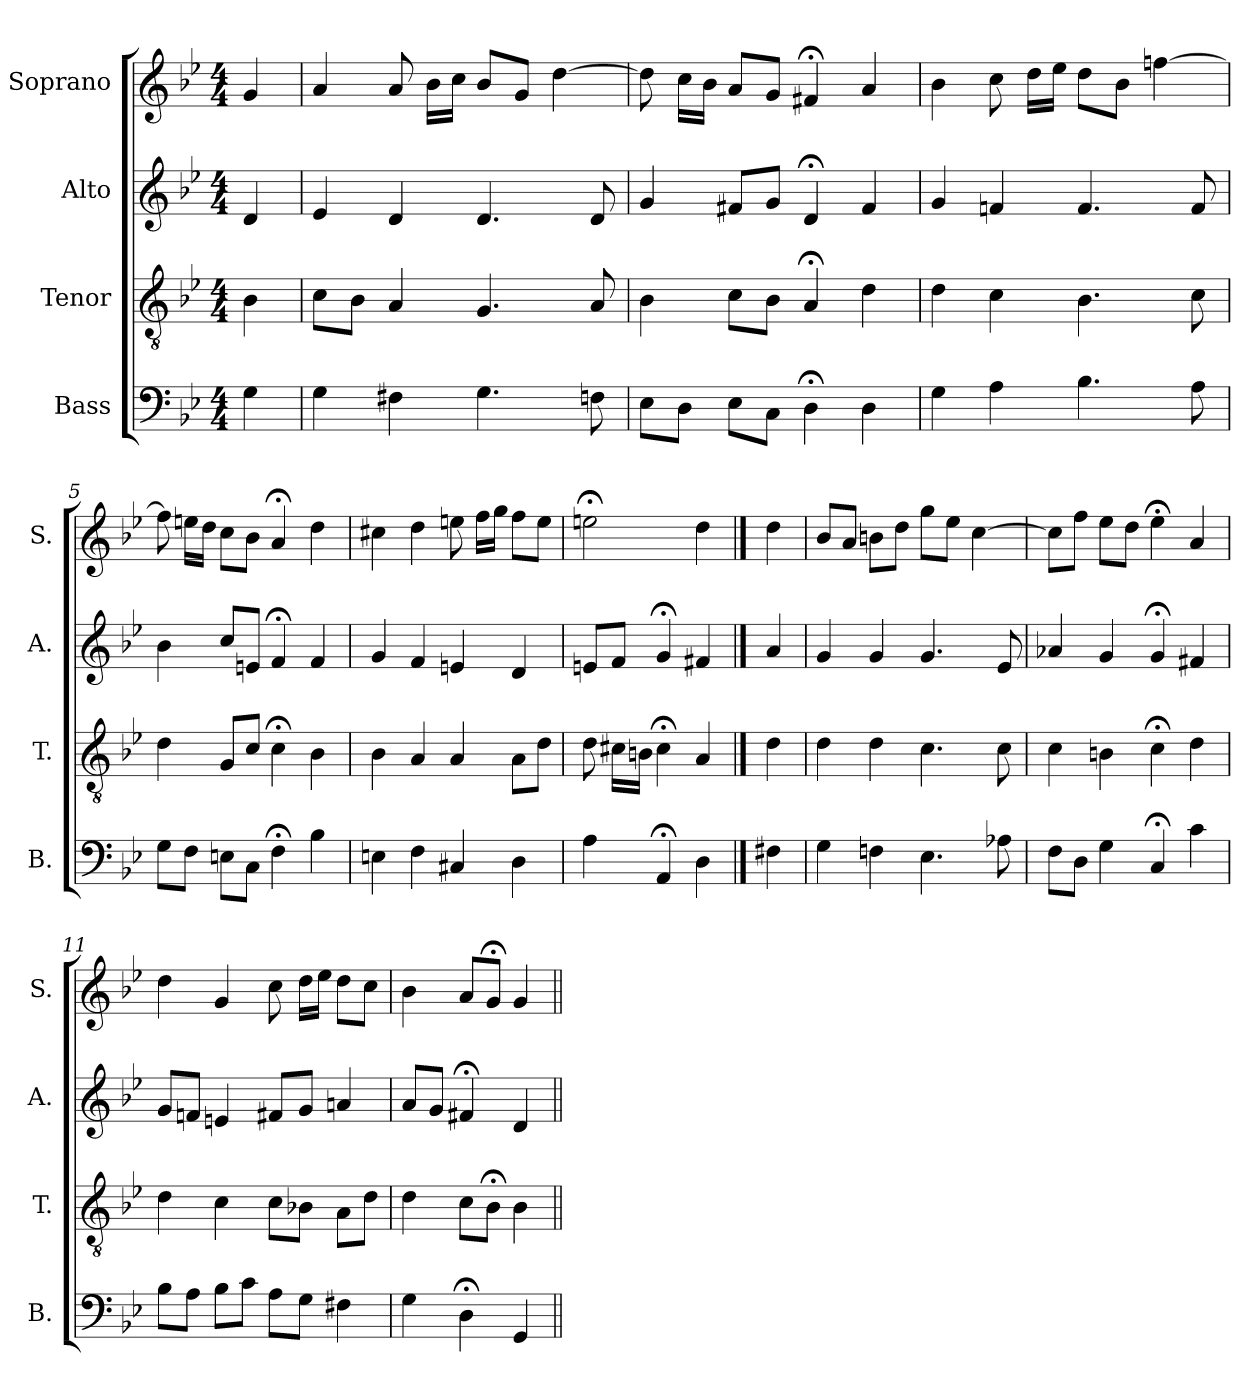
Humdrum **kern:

**kern	**kern	**kern	**kern
*part4	*part3	*part2	*part1
*staff4	*staff3	*staff2	*staff1
*I"Bass	*I"Tenor	*I"Alto	*I"Soprano
*I'B.	*I'T.	*I'A.	*I'S.
*clefF4	*clefGv2	*clefG2	*clefG2
*	*ITrd7c12	*	*
*k[b-e-]	*k[b-e-]	*k[b-e-]	*k[b-e-]
*B-:	*B-:	*B-:	*B-:
*M4/4	*M4/4	*M4/4	*M4/4
=1	=1	=1	=1
4G\	4BB-\	4d/	4g/
=2	=2	=2	=2
4G\	8C\L	4e-/	4a/
.	8BB-\J	.	.
4F#X\	4AA/	4d/	8a/
.	.	.	16b-\LL
.	.	.	16cc\JJ
4.G\	4.GG/	4.d/	8b-/L
.	.	.	8g/J
.	.	.	[4dd\
8Fn\	8AA/	8d/	.
=3	=3	=3	=3
8E-\L	4BB-\	4g/	8dd\]
8D\J	.	.	16cc\LL
.	.	.	16b-\JJ
8E-\L	8C\L	8f#X/L	8a/L
8C\J	8BB-\J	8g/J	8g/J
4D;<\	4AA;</	4d;</	4f#X;</
4D\	4D\	4f#/	4a/
=4	=4	=4	=4
4G\	4D\	4g/	4b-\
4A\	4C\	4fn/	8cc\
.	.	.	16dd\LL
.	.	.	16ee-\JJ
4.B-\	4.BB-\	4.f/	8dd\L
.	.	.	8b-\J
.	.	.	[4ffn\
8A\	8C\	8f/	.
!!LO:LB:g=z
=5	=5	=5	=5
8G\L	4D\	4b-\	8ff\]
8F\J	.	.	16een\LL
.	.	.	16dd\JJ
8En\L	8GG/L	8cc/L	8cc\L
8C\J	8C/J	8en/J	8b-\J
4F;<\	4C;<\	4f;</	4a;</
4B-\	4BB-\	4f/	4dd\
=6	=6	=6	=6
4En\	4BB-\	4g/	4cc#X\
4F\	4AA/	4f/	4dd\
4C#X/	4AA/	4en/	8een\
.	.	.	16ff\LL
.	.	.	16gg\JJ
4D\	8AA\L	4d/	8ff\L
.	8D\J	.	8ee\J
=7	=7	=7	=7
4A\	8D\	8en/L	2een;<\
.	16C#X\LL	8f/J	.
.	16BBn\JJ	.	.
4AA;</	4C#;<\	4g;</	.
4D\	4AA/	4f#X/	4dd\
==8	==8	==8	==8
4F#X\	4D\	4a/	4dd\
!!LO:PB:g=z
=9	=9	=9	=9
4G\	4D\	4g/	8b-/L
.	.	.	8a/J
4Fn\	4D\	4g/	8bn\L
.	.	.	8dd\J
4.E-\	4.C\	4.g/	8gg\L
.	.	.	8ee-\J
.	.	.	[4cc\
8A-X\	8C\	8e-/	.
=10	=10	=10	=10
8F\L	4C\	4a-X/	8cc\L]
8D\J	.	.	8ff\J
4G\	4BBn\	4g/	8ee-\L
.	.	.	8dd\J
4C;</	4C;<\	4g;</	4ee-;<\
4c\	4D\	4f#X/	4a/
=11	=11	=11	=11
8B-\L	4D\	8g/L	4dd\
8A\J	.	8fn/J	.
8B-\L	4C\	4en/	4g/
8c\J	.	.	.
8A\L	8C\L	8f#X/L	8cc\
8G\J	8BB-X\J	8g/J	16dd\LL
.	.	.	16ee-\JJ
4F#X\	8AA\L	4an/	8dd\L
.	8D\J	.	8cc\J
=12	=12	=12	=12
4G\	4D\	8a/L	4b-\
.	.	8g/J	.
4D;<\	8C\L	4f#X;</	8a/L
.	8BB-;<\J	.	8g;</J
4GG/	4BB-\	4d/	4g/
=||	=||	=||	=||
*-	*-	*-	*-
